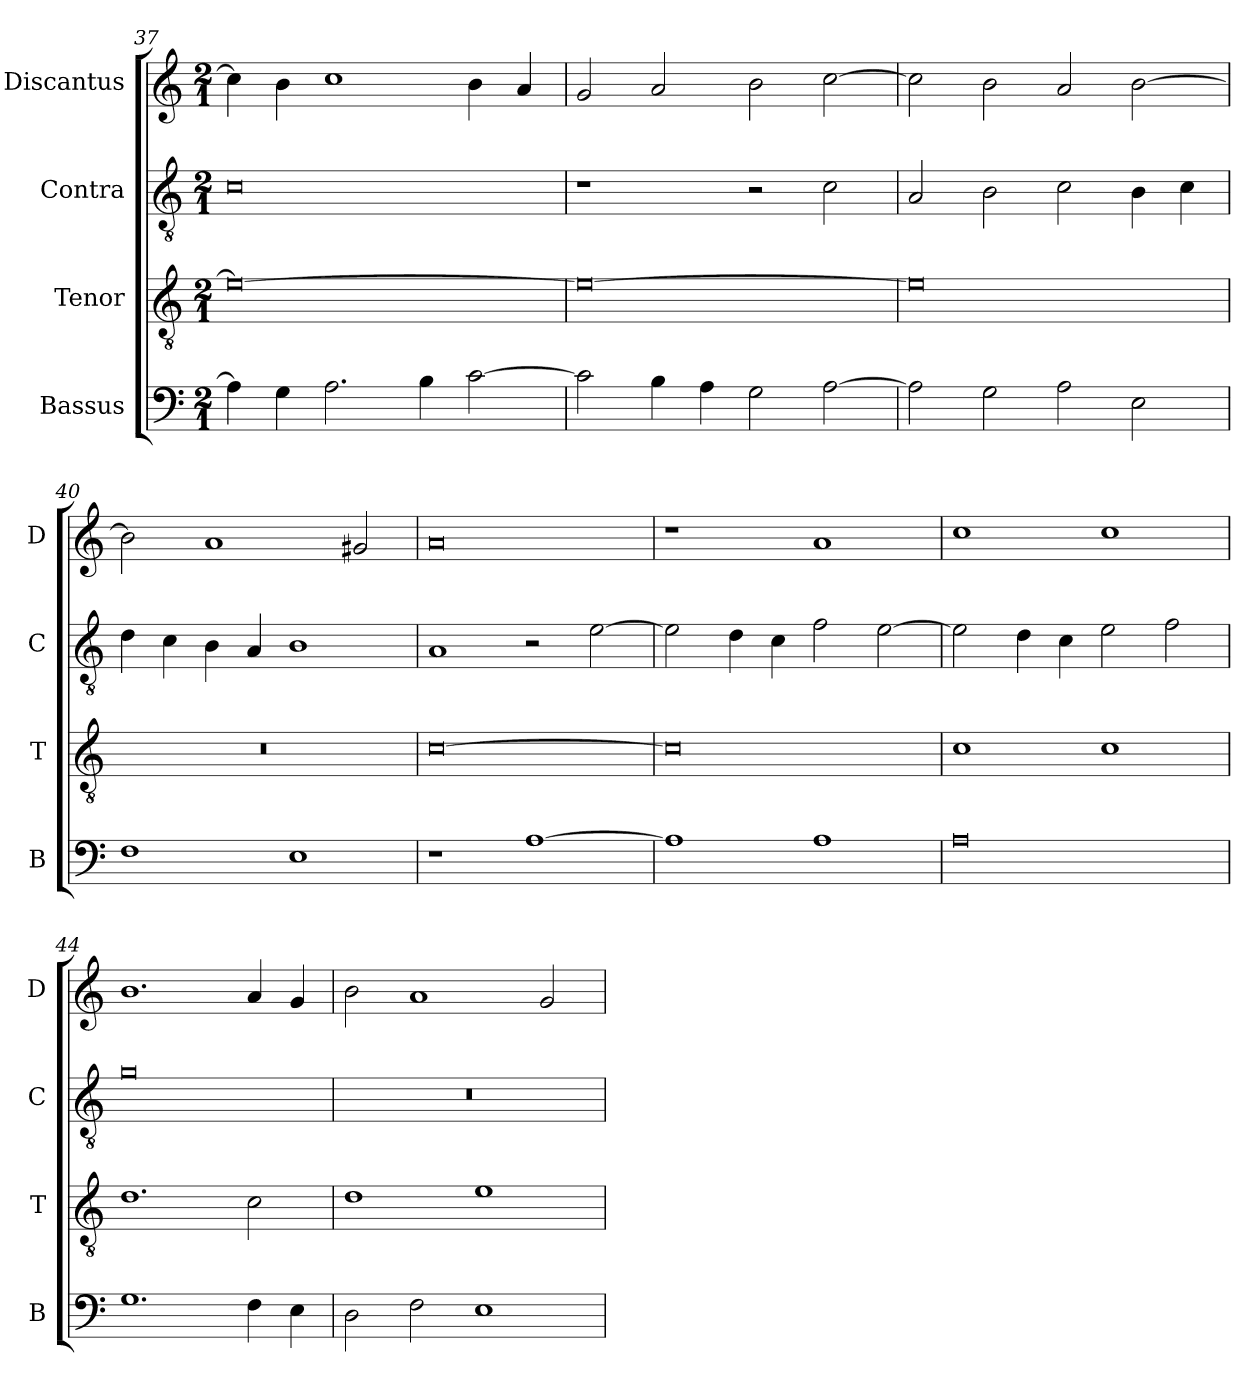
**kern	**kern	**kern	**kern
*part4	*part3	*part2	*part1
*staff4	*staff3	*staff2	*staff1
*I"Bassus	*I"Tenor	*I"Contra	*I"Discantus
*I'B	*I'T	*I'C	*I'D
*clefF4	*clefGv2	*clefGv2	*clefG2
*k[]	*k[]	*k[]	*k[]
*M2/1	*M2/1	*M2/1	*M2/1
=37	=37	=37	=37
4A\]	0e_	0c	4cc\]
4G\	.	.	4b\
2.A\	.	.	1cc
4B\	.	.	.
[2c\	.	.	4b\
.	.	.	4a/
=38	=38	=38	=38
2c\]	0e_	1r	2g/
4B\	.	.	2a/
4A\	.	.	.
2G\	.	2r	2b\
[2A\	.	2c\	[2cc\
=39	=39	=39	=39
2A\]	0e]	2A/	2cc\]
2G\	.	2B\	2b\
2A\	.	2c\	2a/
2E\	.	4B\	[2b\
.	.	4c\	.
=40	=40	=40	=40
1F	0r	4d\	2b\]
.	.	4c\	.
.	.	4B\	1a
.	.	4A/	.
1E	.	1B	.
.	.	.	2g#X/
=41	=41	=41	=41
1r	[0c	1A	0a
[1A	.	2r	.
.	.	[2e\	.
=42	=42	=42	=42
1A]	0c]	2e\]	1r
.	.	4d\	.
.	.	4c\	.
1A	.	2f\	1a
.	.	[2e\	.
=43	=43	=43	=43
0A	1c	2e\]	1cc
.	.	4d\	.
.	.	4c\	.
.	1c	2e\	1cc
.	.	2f\	.
=44	=44	=44	=44
1.G	1.d	0g	1.b
4F\	2c\	.	4a/
4E\	.	.	4g/
=45	=45	=45	=45
2D\	1d	0r	2b\
2F\	.	.	1a
1E	1e	.	.
.	.	.	2g/
=	=	=	=
*-	*-	*-	*-
